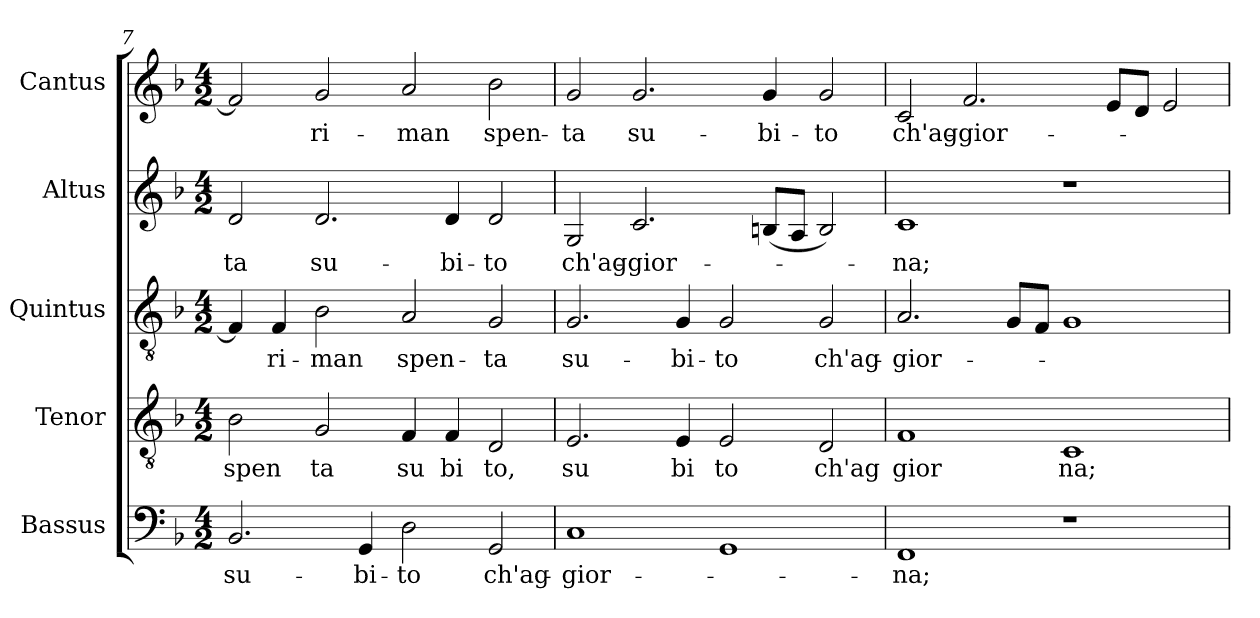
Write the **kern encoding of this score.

**kern	**text	**kern	**text	**kern	**text	**kern	**text	**kern	**text
*part5	*part5	*part4	*part4	*part3	*part3	*part2	*part2	*part1	*part1
*staff5	*staff5	*staff4	*staff4	*staff3	*staff3	*staff2	*staff2	*staff1	*staff1
*I"Bassus	*	*I"Tenor	*	*I"Quintus	*	*I"Altus	*	*I"Cantus	*
*clefF4	*	*clefGv2	*	*clefGv2	*	*clefG2	*	*clefG2	*
*k[b-]	*	*k[b-]	*	*k[b-]	*	*k[b-]	*	*k[b-]	*
*F:	*	*F:	*	*F:	*	*F:	*	*F:	*
*M4/2	*	*M4/2	*	*M4/2	*	*M4/2	*	*M4/2	*
=7	=7	=7	=7	=7	=7	=7	=7	=7	=7
!	!LO:LY:b:cj	!	!LO:LY:b:cj	!	!	!	!LO:LY:b:cj	!	!
2.BB-/	su-	2B-\	spen	4F/]	.	2d/	-ta	2f/]	.
!	!	!	!	!	!LO:LY:b:cj	!	!	!	!
.	.	.	.	4F/	ri-	.	.	.	.
!	!	!	!LO:LY:b:cj	!	!LO:LY:b:cj	!	!LO:LY:b:cj	!	!LO:LY:b:cj
.	.	2G/	ta	2B-\	-man	2.d/	su-	2g/	ri-
!	!LO:LY:b:cj	!	!	!	!	!	!	!	!
4GG/	-bi-	.	.	.	.	.	.	.	.
!	!LO:LY:b:cj	!	!LO:LY:b:cj	!	!LO:LY:b:cj	!	!	!	!LO:LY:b:cj
2D\	-to	4F/	su	2A/	spen-	.	.	2a/	-man
!	!	!	!LO:LY:b:cj	!	!	!	!LO:LY:b:cj	!	!
.	.	4F/	bi	.	.	4d/	-bi-	.	.
!	!LO:LY:b:cj	!	!LO:LY:b:cj	!	!LO:LY:b:cj	!	!LO:LY:b:cj	!	!LO:LY:b:cj
2GG/	ch'ag-	2D/	to,	2G/	-ta	2d/	-to	2b-\	spen-
=8	=8	=8	=8	=8	=8	=8	=8	=8	=8
!	!LO:LY:b	!	!LO:LY:b:cj	!	!LO:LY:b:cj	!	!LO:LY:b:cj	!	!LO:LY:b:cj
1C	-gior-	2.E/	su	2.G/	su-	2G/	ch'ag-	2g/	-ta
!	!	!	!	!	!	!	!LO:LY:b	!	!LO:LY:b:cj
.	.	.	.	.	.	2.c/	-gior-	2.g/	su-
!	!	!	!LO:LY:b:cj	!	!LO:LY:b:cj	!	!	!	!
.	.	4E/	bi	4G/	-bi-	.	.	.	.
!	!	!	!LO:LY:b:cj	!	!LO:LY:b:cj	!	!	!	!
1GG	.	2E/	to	2G/	-to	.	.	.	.
!	!	!	!	!	!	!	!	!	!LO:LY:b:cj
.	.	.	.	.	.	(>8Bn/L	.	4g/	-bi-
.	.	.	.	.	.	8A/J	.	.	.
!	!	!	!LO:LY:b:cj	!	!LO:LY:b:cj	!	!	!	!LO:LY:b:cj
.	.	2D/	ch'ag	2G/	ch'ag-	2B/)	.	2g/	-to
=9	=9	=9	=9	=9	=9	=9	=9	=9	=9
!	!LO:LY:b:cj	!	!LO:LY:b:cj	!	!LO:LY:b	!	!LO:LY:b:cj	!	!LO:LY:b:cj
1FF	-na;	1F	gior	2.A/	-gior-	1c	-na;	2c/	ch'ag-
!	!	!	!	!	!	!	!	!	!LO:LY:b
.	.	.	.	.	.	.	.	2.f/	-gior-
.	.	.	.	8G/L	.	.	.	.	.
.	.	.	.	8F/J	.	.	.	.	.
!	!	!	!LO:LY:b:cj	!	!	!	!	!	!
1r	.	1C	na;	1G	.	1r	.	.	.
.	.	.	.	.	.	.	.	8e/L	.
.	.	.	.	.	.	.	.	8d/J	.
.	.	.	.	.	.	.	.	2e/	.
=	=	=	=	=	=	=	=	=	=
*-	*-	*-	*-	*-	*-	*-	*-	*-	*-
